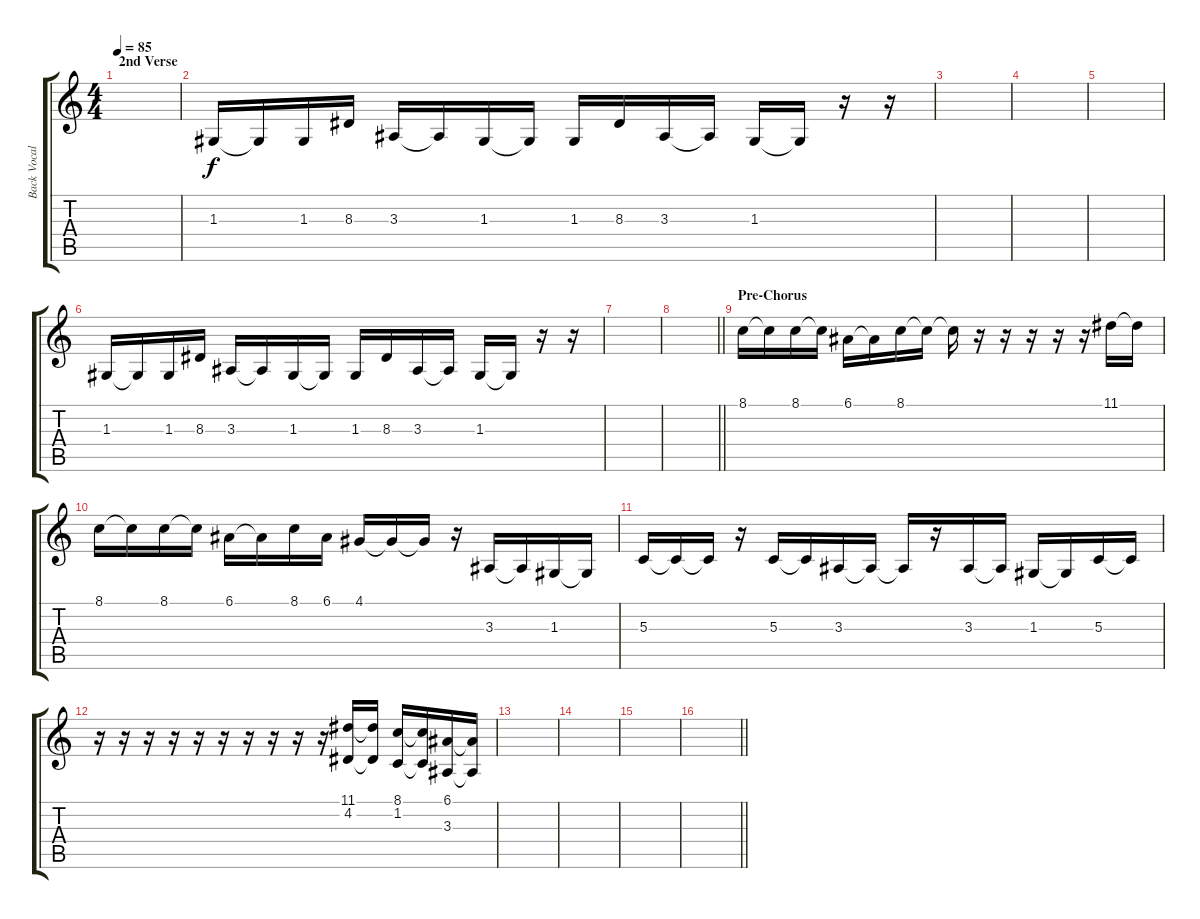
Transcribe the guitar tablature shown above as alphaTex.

\track ("Back Vocals" "Back Vocal") {instrument lead6voice}
\staff {score tabs}
\tuning (E4 B3 G3 D3 A2 E2) {hide}
\ts (4 4)
\section ("" "2nd Verse")
\tempo 85
\clef g2
\ks c
|
1.3.16 1.3{t}.16 1.3.16 8.3.16 3.3.16 3.3{t}.16 1.3.16 1.3{t}.16 1.3.16 8.3.16 3.3.16 3.3{t}.16 1.3.16 1.3{t}.16 r.16 r.16 |
|
|
|
1.3.16 1.3{t}.16 1.3.16 8.3.16 3.3.16 3.3{t}.16 1.3.16 1.3{t}.16 1.3.16 8.3.16 3.3.16 3.3{t}.16 1.3.16 1.3{t}.16 r.16 r.16 |
|
\barLineRight lightlight
|
\section ("" "Pre-Chorus")
8.1.16{volume 13} 8.1{t}.16 8.1.16 8.1{t}.16 6.1.16 6.1{t}.16 8.1.16 8.1{t}.16 8.1{t}.16 r.16 r.16 r.16 r.16 r.16 11.1.16 11.1{t}.16 |
8.1.16 8.1{t}.16 8.1.16 8.1{t}.16 6.1.16 6.1{t}.16 8.1.16 6.1.16 4.1.16 4.1{t}.16 4.1{t}.16 r.16 3.3.16 3.3{t}.16 1.3.16 1.3{t}.16 |
5.3.16 5.3{t}.16 5.3{t}.16 r.16 5.3.16 5.3{t}.16 3.3.16 3.3{t}.16 3.3{t}.16 r.16 3.3.16 3.3{t}.16 1.3.16 1.3{t}.16 5.3.16 5.3{t}.16 |
r.16 r.16 r.16 r.16 r.16 r.16 r.16 r.16 r.16 r.16 (11.1 4.2).16 (11.1{t} 4.2{t}).16 (8.1 1.2).16 (8.1{t} 1.2{t}).16 (6.1 3.3).16 (6.1{t} 3.3{t}).16 |
|
|
|
\barLineRight lightlight
